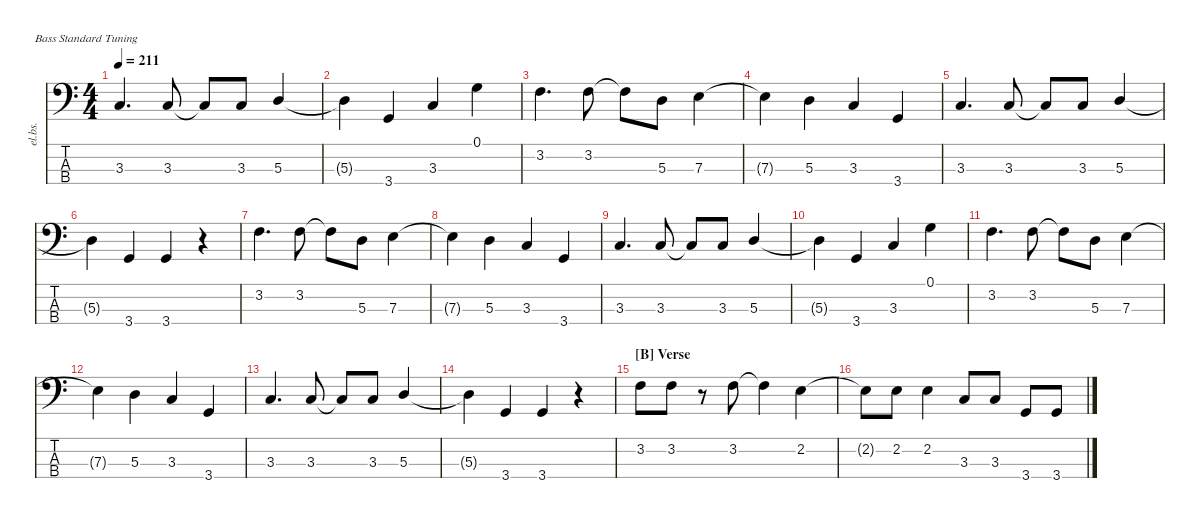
\defaultSystemsLayout 4
\hideDynamics
\bracketExtendMode nobrackets
\track ("Bass" "el.bs.") {instrument electricbassfinger}
\staff {score tabs}
\tuning (G2 D2 A1 E1)
\ts (4 4)
\tempo 211
\clef f4
\ks c
3.3.4{d dy ff beam Up} 3.3.8{beam Up} 3.3{t}.8{beam Up} 3.3.8{beam Up} 5.3.4{beam Up} |
5.3{t}.4{beam Down} 3.4.4{beam Up} 3.3.4{beam Up} 0.1.4{beam Down} |
3.2.4{d beam Down} 3.2.8{beam Down} 3.2{t}.8{beam Down} 5.3.8{beam Down} 7.3.4{beam Down} |
7.3{t}.4{beam Down} 5.3.4{beam Down} 3.3.4{beam Up} 3.4.4{beam Up} |
3.3.4{d beam Up} 3.3.8{beam Up} 3.3{t}.8{beam Up} 3.3.8{beam Up} 5.3.4{beam Up} |
5.3{t}.4{beam Down} 3.4.4{beam Up} 3.4.4{beam Up} r.4{beam Down} |
3.2.4{d beam Down} 3.2.8{beam Down} 3.2{t}.8{beam Down} 5.3.8{beam Down} 7.3.4{beam Down} |
7.3{t}.4{beam Down} 5.3.4{beam Down} 3.3.4{beam Up} 3.4.4{beam Up} |
3.3.4{d beam Up} 3.3.8{beam Up} 3.3{t}.8{beam Up} 3.3.8{beam Up} 5.3.4{beam Up} |
5.3{t}.4{beam Down} 3.4.4{beam Up} 3.3.4{beam Up} 0.1.4{beam Down} |
3.2.4{d beam Down} 3.2.8{beam Down} 3.2{t}.8{beam Down} 5.3.8{beam Down} 7.3.4{beam Down} |
7.3{t}.4{beam Down} 5.3.4{beam Down} 3.3.4{beam Up} 3.4.4{beam Up} |
3.3.4{d beam Up} 3.3.8{beam Up} 3.3{t}.8{beam Up} 3.3.8{beam Up} 5.3.4{beam Up} |
5.3{t}.4{beam Down} 3.4.4{beam Up} 3.4.4{beam Up} r.4{beam Down} |
\section ("B" "Verse")
3.2.8{beam Down} 3.2.8{beam Down} r.8{beam Down} 3.2.8{beam Down} 3.2{t}.4{beam Down} 2.2.4{beam Down} |
2.2{t}.8{beam Down} 2.2.8{beam Down} 2.2.4{beam Down} 3.3.8{beam Up} 3.3.8{beam Up} 3.4.8{beam Up} 3.4.8{beam Up}
